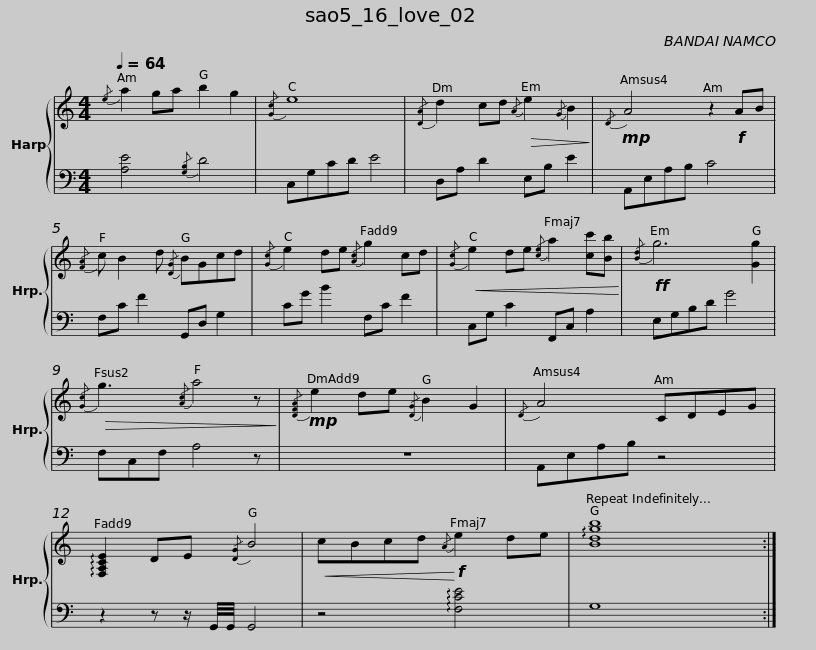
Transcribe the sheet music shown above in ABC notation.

X:1
%%score { ( 1 3 ) | 2 }
L:1/8
Q:1/4=64
M:4/4
I:linebreak $
K:C
V:1 treble
V:3 treble
V:2 bass
V:1
{/e} a2 ga b2 g2 |{/[Gc]} e8 |{/[DA]} d2 cd!>(!{/A} e2{/G} B2!>)! |!mp!{/D} A4 z2!f! AB |${/[FA]} c B2 d{/[DG]} BGcd | %5
{/[Gc]} e2 de{/[Ac]} g2 cd |!<(!{/[Gc]} e2 de{/[ce]} a2 [cc'][Bb]!<)! |!ff!{/[Bd]} g6 [Gg]2 |$!>(!{/[Gc]} g3{/[Ac]} a4 z!>)! |!mp!{/[DFA]} e2 de{/[DG]} B2 G2 | %10
{/D} A4 CDEG | !arpeggio![F,A,CE]2 DE{/[DG]} B4 |$!<(! cBcd!<)!!f!{/A} e2 de | !arpeggio!x x x2 x4 :| %14
V:2
 [A,E]4{/[G,B,]} D4 | C,G,CD E4 | D,A, D2 E,B, E2 | A,,E,A,B, C4 |$ F,C F2 G,,D, G,2 | %5
 CG B2 F,C F2 | C,G, C2 F,,C, A,2 | E,G,B,D G4 |$ F,C,F, A,4 z | z8 | %10
 A,,E,A,B, z4 | z2 z z/ G,,/4G,,/4 G,,4 |$ z4 !arpeggio![F,CE]4 | G,8 :| %14
V:3
 x8 | x8 | x8 | x8 |$ x8 | %5
 x8 | x8 | x8 |$ x8 | x8 | %10
 x8 | x8 |$ x8 | [Bdgb]8 :| %14
